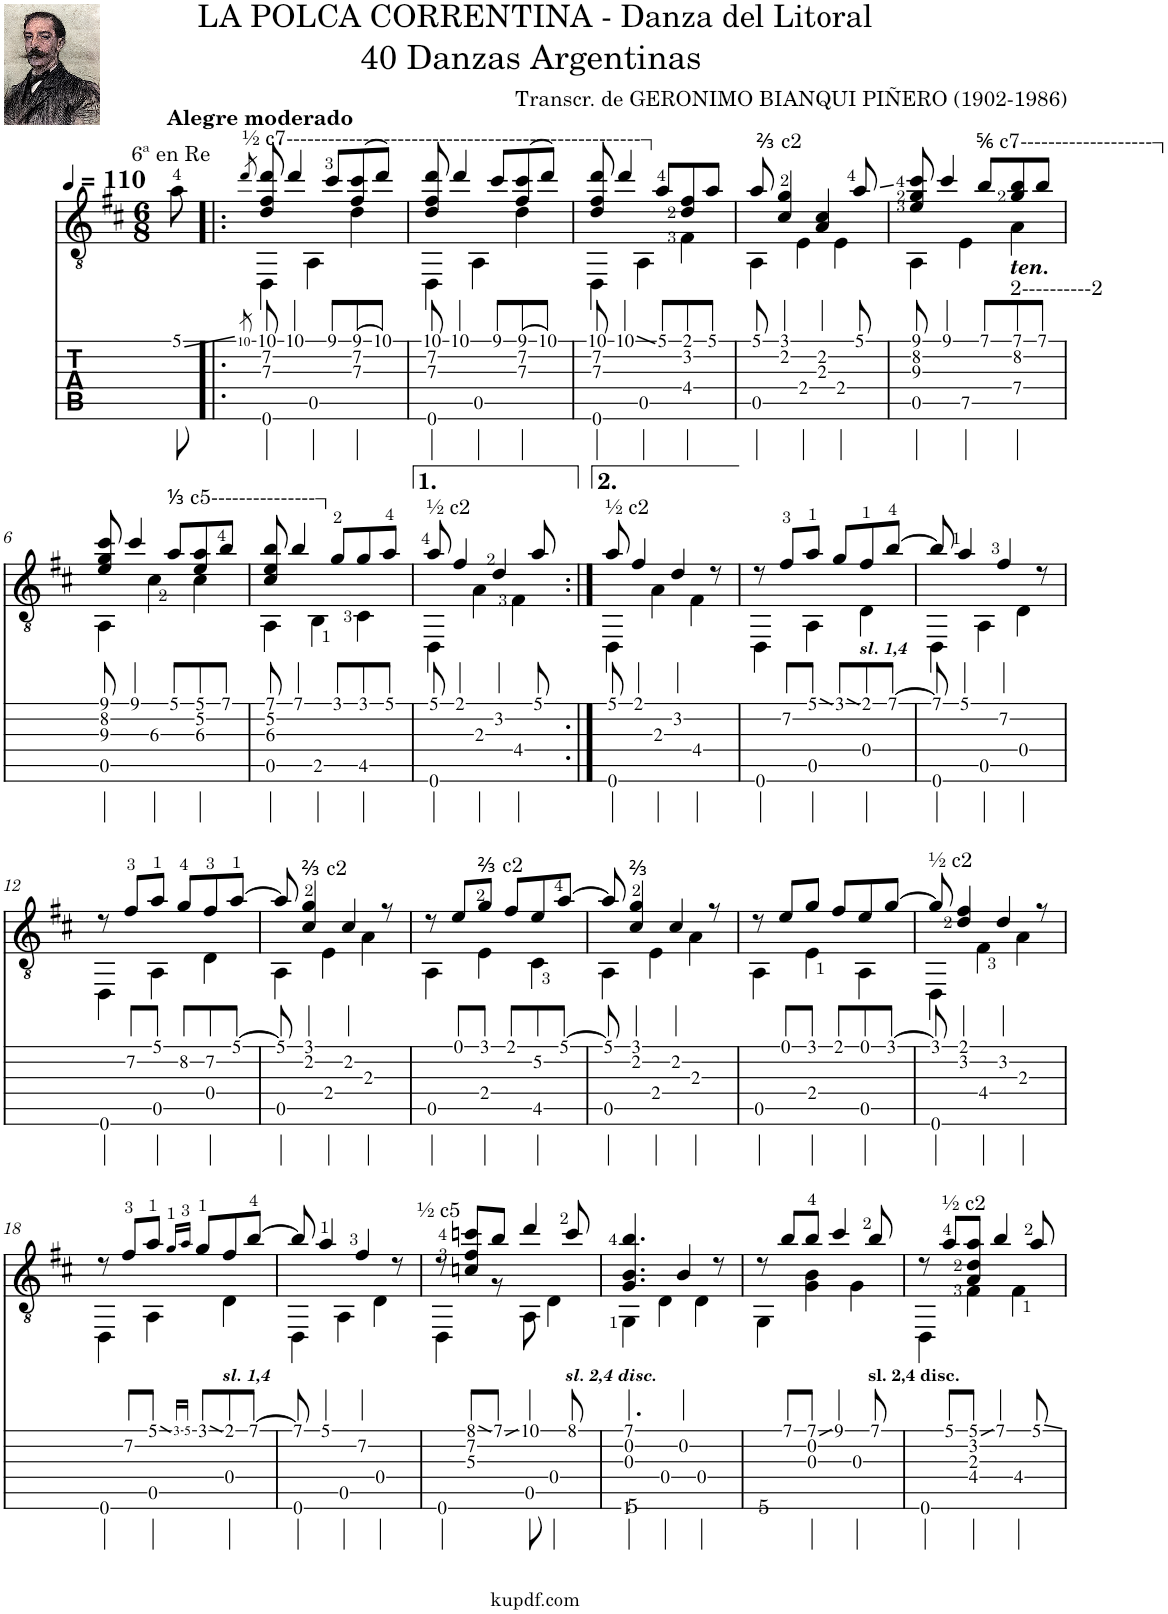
**kern	**kern
*part2	*part1
*staff2	*staff1
*I"Chitarra classica (Intavolatura)	*I"Classical Guitar
*stria6	*
*	*clefGv2
*k[f#c#]	*k[f#c#]
*M6/8	*M6/8
*MM110	*MM110
=	=
!	!LO:TX:a:t=6ª en Re
!	!LO:TX:a:B:t=Alegre moderado
8a\	8a\
=1!|:	=1!|:
8qdd/	8qdd/
*^	*^
!	!	!LO:TX:a:t=½ c7---------------------------------------------------┐	!
8d/ 8f#/ 8dd/	4DD\	8d/ 8f#/ 8dd/	4DD\
4dd/	.	4dd/	.
.	4AA\	.	4AA\
8cc#/L	.	8cc#/L	.
(8f#/ 8cc#/	4d\	(8f#/ 8cc#/	4d\
8dd/J)	.	8dd/J)	.
=2	=2	=2	=2
8d/ 8f#/ 8dd/	4DD\	8d/ 8f#/ 8dd/	4DD\
4dd/	.	4dd/	.
.	4AA\	.	4AA\
8cc#/L	.	8cc#/L	.
(8f#/ 8cc#/	4d\	(8f#/ 8cc#/	4d\
8dd/J)	.	8dd/J)	.
=3	=3	=3	=3
8d/ 8f#/ 8dd/	4DD\	8d/ 8f#/ 8dd/	4DD\
4dd/	.	4dd/	.
.	4AA\	.	4AA\
!	!	!LO:TX:a:t=⅔ c2	!
8a/L	.	8a/L	.
8d/ 8f#/	4F#\	8d/ 8f#/	4F#\
8a/J	.	8a/J	.
=4	=4	=4	=4
8a/	4AA\	8a/	4AA\
4c#/ 4g/	.	4c#/ 4g/	.
.	4E\	.	4E\
4A/ 4c#/	.	4A/ 4c#/	.
.	4E\	.	4E\
8a/	.	8a/	.
=5	=5	=5	=5
!	!	!LO:TX:a:t=⅚ c7-------------------┐	!
8e/ 8g/ 8cc#/	4AA\	8e/ 8g/ 8cc#/	4AA\
4cc#/	.	4cc#/	.
.	4E\	.	4E\
8b/L	.	8b/L	.
!LO:TX:a:t=2----------2	!	!	!
!LO:TX:a:Bi:t=ten.	!	!	!
8g/ 8b/	4A\	8g/ 8b/	4A\
8b/J	.	8b/J	.
!!LO:LB:g=z	!!
=6	=6	=6	=6
8e/ 8g/ 8cc#/	4AA\	8e/ 8g/ 8cc#/	4AA\
4cc#/	.	4cc#/	.
.	4c#\	.	4c#\
!	!	!LO:TX:a:t=⅓ c5---------------┐	!
8a/L	.	8a/L	.
8e/ 8a/	4c#\	8e/ 8a/	4c#\
8b/J	.	8b/J	.
=7	=7	=7	=7
8c#/ 8e/ 8b/	4AA\	8c#/ 8e/ 8b/	4AA\
4b/	.	4b/	.
.	4BB\	.	4BB\
8g/L	.	8g/L	.
8g/	4C#\	8g/	4C#\
8a/J	.	8a/J	.
=8	=8	=8	=8
!	!	!LO:TX:a:t=½ c2	!
8a/	4DD\	8a/	4DD\
4f#/	.	4f#/	.
.	4A\	.	4A\
4d/	.	4d/	.
.	4F#\	.	4F#\
8a/	.	8a/	.
=9:|!	=9:|!	=9:|!	=9:|!
!	!	!LO:TX:a:t=½ c2	!
8a/	4DD\	8a/	4DD\
4f#/	.	4f#/	.
.	4A\	.	4A\
4d/	.	4d/	.
.	4F#\	.	4F#\
8r	.	8r	.
=10	=10	=10	=10
8r	4DD\	8r	4DD\
8f#/L	.	8f#/L	.
8a/J	4AA\	8a/J	4AA\
8g/L	.	8g/L	.
!LO:TX:a:Bi:t=sl. 1,4	!	!	!
8f#/	4D\	8f#/	4D\
[8b/J	.	[8b/J	.
=11	=11	=11	=11
8b/]	4DD\	8b/]	4DD\
4a/	.	4a/	.
.	4AA\	.	4AA\
4f#/	.	4f#/	.
.	4D\	.	4D\
8r	.	8r	.
!!LO:LB:g=z	!!
=12	=12	=12	=12
8r	4DD\	8r	4DD\
8f#/L	.	8f#/L	.
8a/J	4AA\	8a/J	4AA\
8g/L	.	8g/L	.
8f#/	4D\	8f#/	4D\
[8a/J	.	[8a/J	.
=13	=13	=13	=13
8a/]	4AA\	8a/]	4AA\
!	!	!LO:TX:a:t=⅔ c2	!
4c#/ 4g/	.	4c#/ 4g/	.
.	4E\	.	4E\
4c#/	.	4c#/	.
.	4A\	.	4A\
8r	.	8r	.
=14	=14	=14	=14
8r	4AA\	8r	4AA\
8e/L	.	8e/L	.
!	!	!LO:TX:a:t=⅔ c2	!
8g/J	4E\	8g/J	4E\
8f#/L	.	8f#/L	.
8e/	4C#\	8e/	4C#\
[8a/J	.	[8a/J	.
=15	=15	=15	=15
8a/]	4AA\	8a/]	4AA\
!	!	!LO:TX:a:t=⅔	!
4c#/ 4g/	.	4c#/ 4g/	.
.	4E\	.	4E\
4c#/	.	4c#/	.
.	4A\	.	4A\
8r	.	8r	.
=16	=16	=16	=16
8r	4AA\	8r	4AA\
8e/L	.	8e/L	.
8g/J	4E\	8g/J	4E\
8f#/L	.	8f#/L	.
8e/	4AA\	8e/	4AA\
[8g/J	.	[8g/J	.
=17	=17	=17	=17
!	!	!LO:TX:a:t=½ c2	!
8g/]	4DD\	8g/]	4DD\
4d/ 4f#/	.	4d/ 4f#/	.
.	4F#\	.	4F#\
4d/	.	4d/	.
.	4A\	.	4A\
8r	.	8r	.
!!LO:LB:g=z	!!
=18	=18	=18	=18
8r	4DD\	8r	4DD\
8f#/L	.	8f#/L	.
8a/J	4AA\	8a/J	4AA\
16qg/LL	.	16qg/LL	.
16qa/JJ	.	16qa/JJ	.
8g/L	.	8g/L	.
!LO:TX:a:Bi:t=sl. 1,4	!	!	!
8f#/	4D\	8f#/	4D\
[8b/J	.	[8b/J	.
=19	=19	=19	=19
8b/]	4DD\	8b/]	4DD\
4a/	.	4a/	.
.	4AA\	.	4AA\
4f#/	.	4f#/	.
.	4D\	.	4D\
8r	.	8r	.
=20	=20	=20	=20
8r	4DD\	8r	4DD\
!	!	!LO:TX:a:t=½ c5	!
8cn/ 8f#/ 8ccn/L	.	8cn/ 8f#/ 8ccn/L	.
8b/J	8r	8b/J	8r
4dd/	8AA\	4dd/	8AA\
.	4D\	.	4D\
!LO:TX:a:Bi:t=sl. 2,4 disc.	!	!	!
8cc/	.	8cc/	.
=21	=21	=21	=21
!LO:TX:a:t=5	!	!	!
4.G/ 4.B/ 4.b/	4GG\	4.G/ 4.B/ 4.b/	4GG\
.	4D\	.	4D\
4B/	.	4B/	.
.	4D\	.	4D\
8r	.	8r	.
=22	=22	=22	=22
!LO:TX:a:t=5	!	!	!
8r	4r	8r	4GG\
8b/L	.	8b/L	.
8b/J	4G\ 4B\	8b/J	4G\ 4B\
4cc#/	.	4cc#/	.
.	4G\	.	4G\
!LO:TX:a:B:t=sl. 2,4 disc.	!	!	!
8b/	.	8b/	.
=23	=23	=23	=23
8r	4DD\	8r	4DD\
!	!	!LO:TX:a:t=½ c2	!
8a/L	.	8a/L	.
8A/ 8d/ 8a/J	4F#\	8A/ 8d/ 8a/J	4F#\
4b/	.	4b/	.
.	4F#\	.	4F#\
8a/	.	8a/	.
*v	*v	*	*
*	*v	*v
=	=
*-	*-
